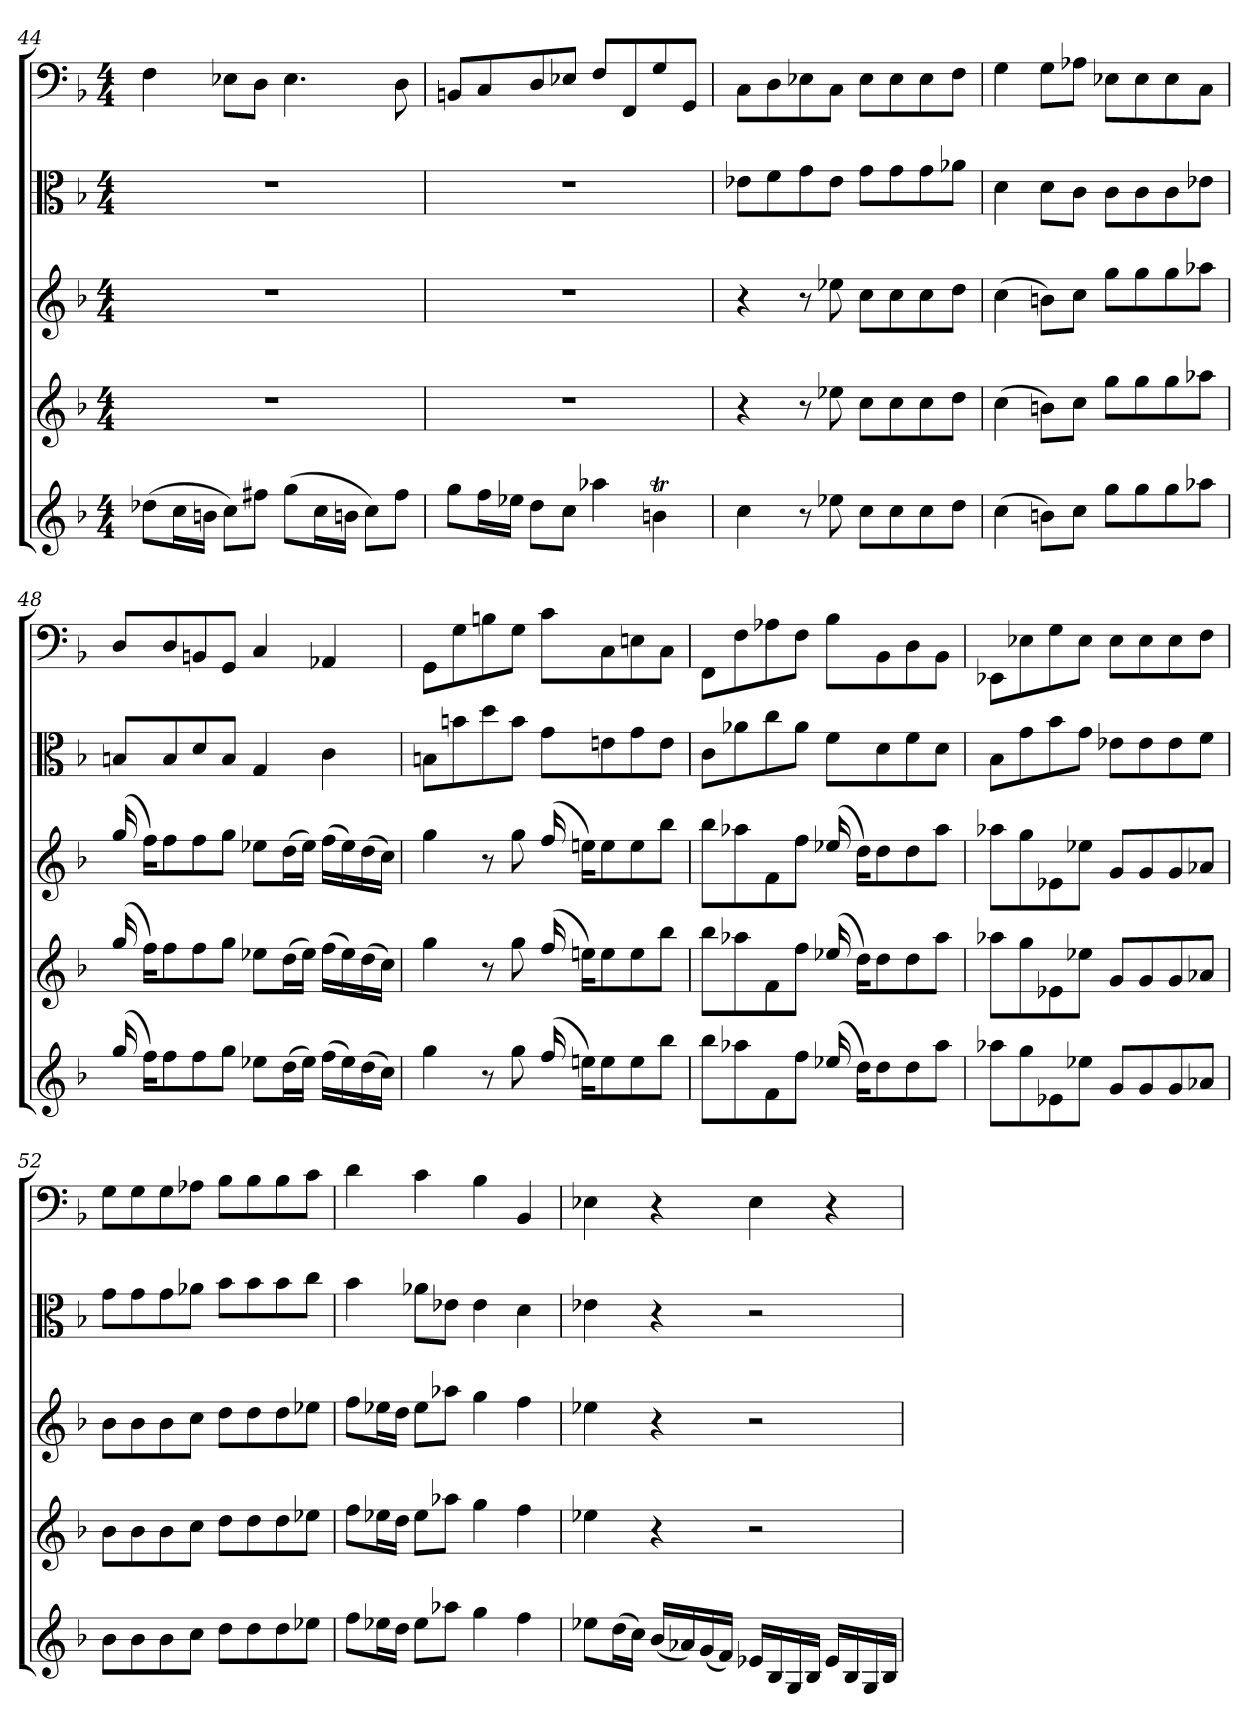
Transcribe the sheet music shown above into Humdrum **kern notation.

**kern	**kern	**kern	**kern	**kern
*part5	*part4	*part3	*part2	*part1
*staff5	*staff4	*staff3	*staff2	*staff1
*clefG2	*clefG2	*clefG2	*clefC3	*clefF4
*k[b-]	*k[b-]	*k[b-]	*k[b-]	*k[b-]
*d:	*d:	*d:	*d:	*d:
*M4/4	*M4/4	*M4/4	*M4/4	*M4/4
=44	=44	=44	=44	=44
(8dd-X\L	1r	1r	1r	4F\
16cc\L	.	.	.	.
16bn\JJ	.	.	.	.
8cc\L)	.	.	.	8E-X\L
8ff#X\J	.	.	.	8D\J
(8gg\L	.	.	.	4.E-\
16cc\L	.	.	.	.
16bn\JJ	.	.	.	.
8cc\L)	.	.	.	.
8ff#\J	.	.	.	8D\
=45	=45	=45	=45	=45
8gg\L	1r	1r	1r	8BBn/L
16ff\L	.	.	.	8C/
16ee-X\JJ	.	.	.	.
8dd\L	.	.	.	8D/
8cc\J	.	.	.	8E-X/J
4aa-X\	.	.	.	8F/L
.	.	.	.	8FF/
4bnt\	.	.	.	8G/
.	.	.	.	8GG/J
=46	=46	=46	=46	=46
4cc\	4r	4r	8e-X\L	8C\L
.	.	.	8f\	8D\
8r	8r	8r	8g\	8E-X\
8ee-X\	8ee-X\	8ee-X\	8e-\J	8C\J
8cc\L	8cc\L	8cc\L	8g\L	8E-\L
8cc\	8cc\	8cc\	8g\	8E-\
8cc\	8cc\	8cc\	8g\	8E-\
8dd\J	8dd\J	8dd\J	8a-X\J	8F\J
=47	=47	=47	=47	=47
(4cc\	(4cc\	(4cc\	4d\	4G\
8bn\L)	8bn\L)	8bn\L)	8d\L	8G\L
8cc\J	8cc\J	8cc\J	8c\J	8A-X\J
8gg\L	8gg\L	8gg\L	8c\L	8E-X\L
8gg\	8gg\	8gg\	8c\	8E-\
8gg\	8gg\	8gg\	8c\	8E-\
8aa-X\J	8aa-X\J	8aa-X\J	8e-X\J	8C\J
=48	=48	=48	=48	=48
(16gg/	(16gg/	(16gg/	8Bn/L	8D/L
16ff\KL)	16ff\KL)	16ff\KL)	.	.
8ff\	8ff\	8ff\	8B/	8D/
8ff\	8ff\	8ff\	8d/	8BBn/
8gg\J	8gg\J	8gg\J	8B/J	8GG/J
8ee-X\L	8ee-X\L	8ee-X\L	4G/	4C/
(16dd\L	(16dd\L	(16dd\L	.	.
16ee-\JJ)	16ee-\JJ)	16ee-\JJ)	.	.
(16ff\LL	(16ff\LL	(16ff\LL	4c\	4AA-X/
16ee-\)	16ee-\)	16ee-\)	.	.
(16dd\	(16dd\	(16dd\	.	.
16cc\JJ)	16cc\JJ)	16cc\JJ)	.	.
=49	=49	=49	=49	=49
4gg\	4gg\	4gg\	8Bn\L	8GG\L
.	.	.	8bn\	8G\
8r	8r	8r	8dd\	8Bn\
8gg\	8gg\	8gg\	8b\J	8G\J
(16ff/	(16ff/	(16ff/	8g\L	8c\L
16een\KL)	16een\KL)	16een\KL)	.	.
8ee\	8ee\	8ee\	8en\	8C\
8ee\	8ee\	8ee\	8g\	8En\
8bb-\J	8bb-\J	8bb-\J	8e\J	8C\J
=50	=50	=50	=50	=50
8bb-\L	8bb-\L	8bb-\L	8c\L	8FF\L
8aa-X\	8aa-X\	8aa-X\	8a-X\	8F\
8f\	8f\	8f\	8cc\	8A-X\
8ff\J	8ff\J	8ff\J	8a-\J	8F\J
(16ee-X/	(16ee-X/	(16ee-X/	8f\L	8B-\L
16dd\KL)	16dd\KL)	16dd\KL)	.	.
8dd\	8dd\	8dd\	8d\	8BB-\
8dd\	8dd\	8dd\	8f\	8D\
8aa-\J	8aa-\J	8aa-\J	8d\J	8BB-\J
=51	=51	=51	=51	=51
8aa-X\L	8aa-X\L	8aa-X\L	8B-\L	8EE-X\L
8gg\	8gg\	8gg\	8g\	8E-X\
8e-X\	8e-X\	8e-X\	8b-\	8G\
8ee-X\J	8ee-X\J	8ee-X\J	8g\J	8E-\J
8g/L	8g/L	8g/L	8e-X\L	8E-\L
8g/	8g/	8g/	8e-\	8E-\
8g/	8g/	8g/	8e-\	8E-\
8a-X/J	8a-X/J	8a-X/J	8f\J	8F\J
=52	=52	=52	=52	=52
8b-\L	8b-\L	8b-\L	8g\L	8G\L
8b-\	8b-\	8b-\	8g\	8G\
8b-\	8b-\	8b-\	8g\	8G\
8cc\J	8cc\J	8cc\J	8a-X\J	8A-X\J
8dd\L	8dd\L	8dd\L	8b-\L	8B-\L
8dd\	8dd\	8dd\	8b-\	8B-\
8dd\	8dd\	8dd\	8b-\	8B-\
8ee-X\J	8ee-X\J	8ee-X\J	8cc\J	8c\J
=53	=53	=53	=53	=53
8ff\L	8ff\L	8ff\L	4b-\	4d\
16ee-X\L	16ee-X\L	16ee-X\L	.	.
16dd\JJ	16dd\JJ	16dd\JJ	.	.
8ee-\L	8ee-\L	8ee-\L	8a-X\L	4c\
8aa-X\J	8aa-X\J	8aa-X\J	8e-X\J	.
4gg\	4gg\	4gg\	4e-\	4B-\
4ff\	4ff\	4ff\	4d\	4BB-/
=54	=54	=54	=54	=54
8ee-X\L	4ee-X\	4ee-X\	4e-X\	4E-X\
(16dd\L	.	.	.	.
16cc\JJ)	.	.	.	.
(16b-/LL	4r	4r	4r	4r
16a-X/)	.	.	.	.
(16g/	.	.	.	.
16f/JJ)	.	.	.	.
16e-X/LL	2r	2r	2r	4E-\
16B-/	.	.	.	.
16G/	.	.	.	.
16B-/JJ	.	.	.	.
16e-/LL	.	.	.	4r
16B-/	.	.	.	.
16G/	.	.	.	.
16B-/JJ	.	.	.	.
=	=	=	=	=
*-	*-	*-	*-	*-
